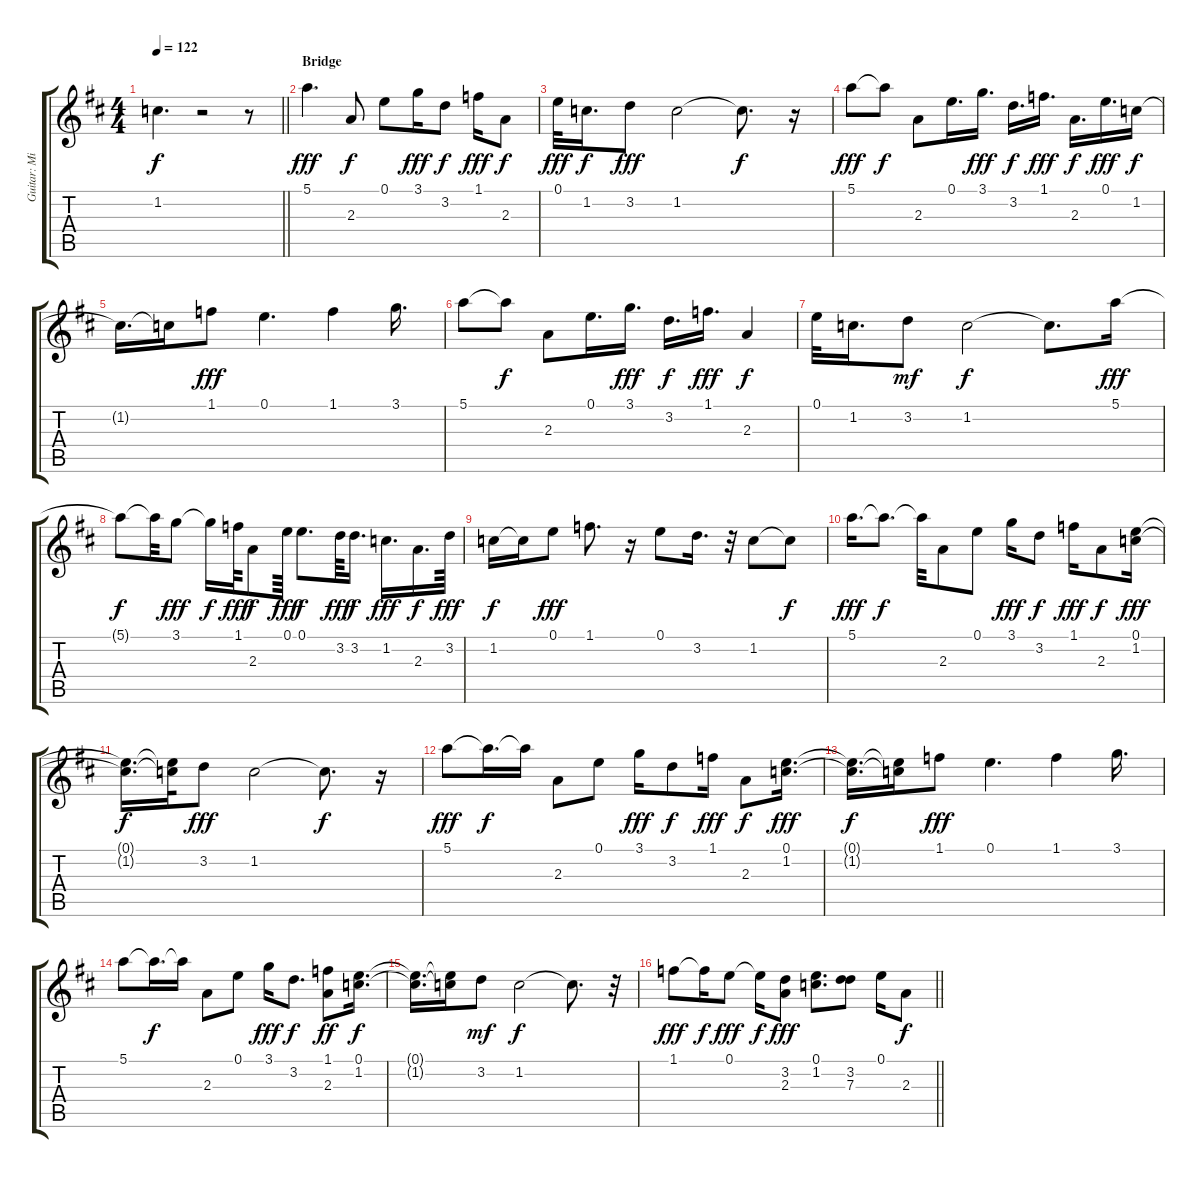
\track ("Guitar: Mick Ralphs" "Guitar: Mi") {instrument distortionguitar}
\staff {score tabs}
\tuning (E4 B3 G3 D3 A2 E2) {hide}
\ts (4 4)
\tempo 122
\clef g2
\barLineRight lightlight
\ks d
1.2.4{d dy f} r.2 r.8 |
\section ("" "Bridge")
5.1.4{d dy fff} 2.3.8{dy f} 0.1.8 3.1.16{dy fff} 3.2.8{dy f} 1.1.16{dy fff} 2.3.8{dy f} |
0.1.32{dy fff} 1.2.16{d dy f} 3.2.8{dy fff} 1.2.2 1.2{t}.8{d dy f} r.16 |
5.1.8{dy fff} 5.1{t}.8{dy f} 2.3.8 0.1.16{d} 3.1.16{d dy fff} 3.2.16{d dy f} 1.1.16{d dy fff} 2.3.16{d dy f} 0.1.16{d dy fff} 1.2.16{dy f} |
1.2{t}.16{d} 1.2{t}.16 1.1.8{dy fff} 0.1.4{d} 1.1.4 3.1.16{d} |
5.1.8 5.1{t}.8{dy f} 2.3.8 0.1.16{d} 3.1.16{d dy fff} 3.2.16{d dy f} 1.1.16{d dy fff} 2.3.4{dy f} |
0.1.32 1.2.16{d} 3.2.8{dy mf} 1.2.2{dy f} 1.2{t}.8{d} 5.1.16{dy fff} |
5.1{t}.8{dy f} 5.1{t}.32 3.1.8{dy fff} 3.1{t}.16{dy f} 1.1.64{dy fff} 2.3.8{dy f} 0.1.64{dy fff} 0.1.8{d dy f} 3.2.64{dy fff} 3.2.16{d dy f} 1.2.16{d dy fff} 2.3.16{d dy f} 3.2.64{dy fff} |
1.2.16{dy f} 1.2{t}.16 0.1.8{dy fff} 1.1.8{d} r.16 0.1.8 3.2.16{d} r.32 1.2.8 1.2{t}.8{dy f} |
5.1.16{d dy fff} 5.1{t}.8{d dy f} 5.1{t}.32 2.3.8 0.1.8 3.1.16{dy fff} 3.2.8{dy f} 1.1.16{dy fff} 2.3.8{dy f} (0.1 1.2).16{dy fff} |
(0.1{t} 1.2{t}).16{d dy f} (0.1{t} 1.2{t}).32 3.2.8{dy fff} 1.2.2 1.2{t}.8{d dy f} r.16 |
5.1.8{dy fff} 5.1{t}.16{d dy f} 5.1{t}.16 2.3.8 0.1.8 3.1.16{dy fff} 3.2.8{dy f} 1.1.16{dy fff} 2.3.8{dy f} (0.1 1.2).16{d dy fff} |
(0.1{t} 1.2{t}).16{d dy f} (0.1{t} 1.2{t}).16 1.1.8{dy fff} 0.1.4{d} 1.1.4 3.1.16{d} |
5.1.8 5.1{t}.16{d dy f} 5.1{t}.16 2.3.8 0.1.8 3.1.16{dy fff} 3.2.8{d dy f} (1.1 2.3).8{dy ff} (0.1 1.2).16{d dy f} |
(0.1{t} 1.2{t}).16{d} (0.1{t} 1.2{t}).16 3.2.8{dy mf} 1.2.2{dy f} 1.2{t}.8{d} r.32 |
\barLineRight lightlight
1.1.8{dy fff} 1.1{t}.16{dy f} 0.1.8{dy fff} 0.1{t}.16{dy f} (3.2 2.3).8{dy fff} (0.1 1.2).8{d} (3.2 7.3).8 0.1.16 2.3.8{dy f}
